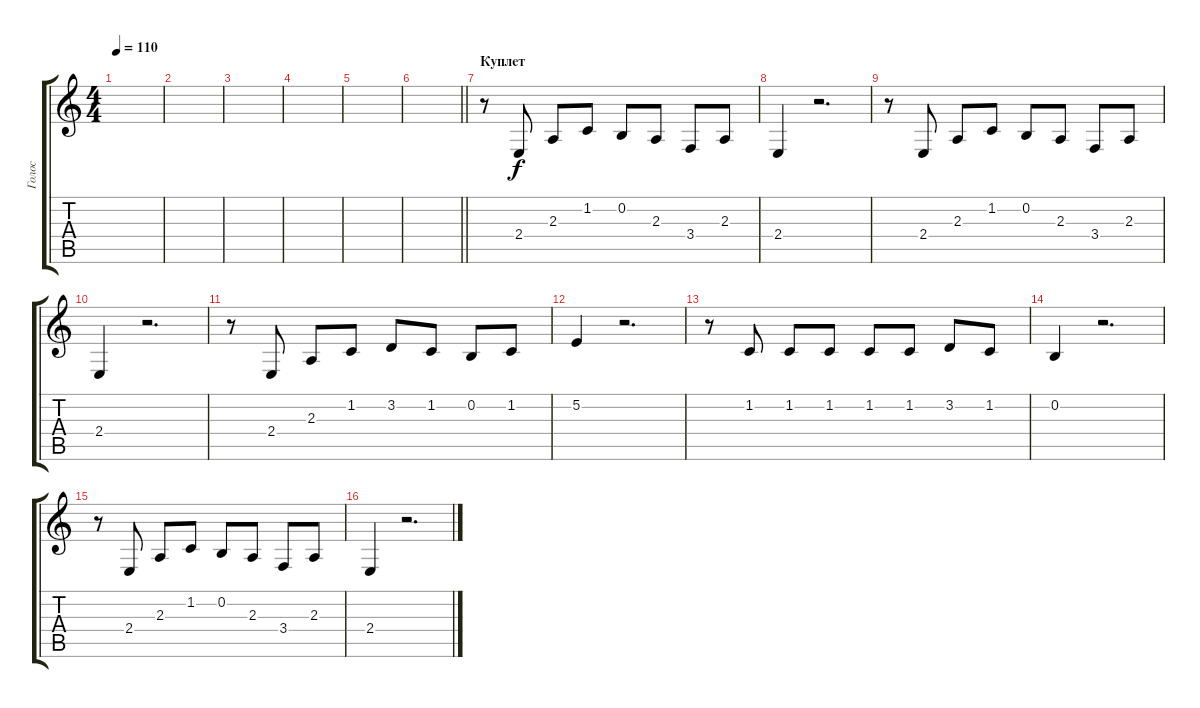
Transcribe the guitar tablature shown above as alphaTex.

\track ("Голос" "Голос") {instrument harmonica}
\staff {score tabs}
\tuning (E4 B3 G3 D3 A2 E2) {hide}
\ts (4 4)
\tempo 110
\clef g2
\ks c
|
|
|
|
|
\barLineRight lightlight
|
\section ("" "Куплет")
r.8 2.4.8 2.3.8 1.2.8 0.2.8 2.3.8 3.4.8 2.3.8 |
2.4.4 r.2{d} |
r.8 2.4.8 2.3.8 1.2.8 0.2.8 2.3.8 3.4.8 2.3.8 |
2.4.4 r.2{d} |
r.8 2.4.8 2.3.8 1.2.8 3.2.8 1.2.8 0.2.8 1.2.8 |
5.2.4 r.2{d} |
r.8 1.2.8 1.2.8 1.2.8 1.2.8 1.2.8 3.2.8 1.2.8 |
0.2.4 r.2{d} |
r.8 2.4.8 2.3.8 1.2.8 0.2.8 2.3.8 3.4.8 2.3.8 |
2.4.4 r.2{d}
